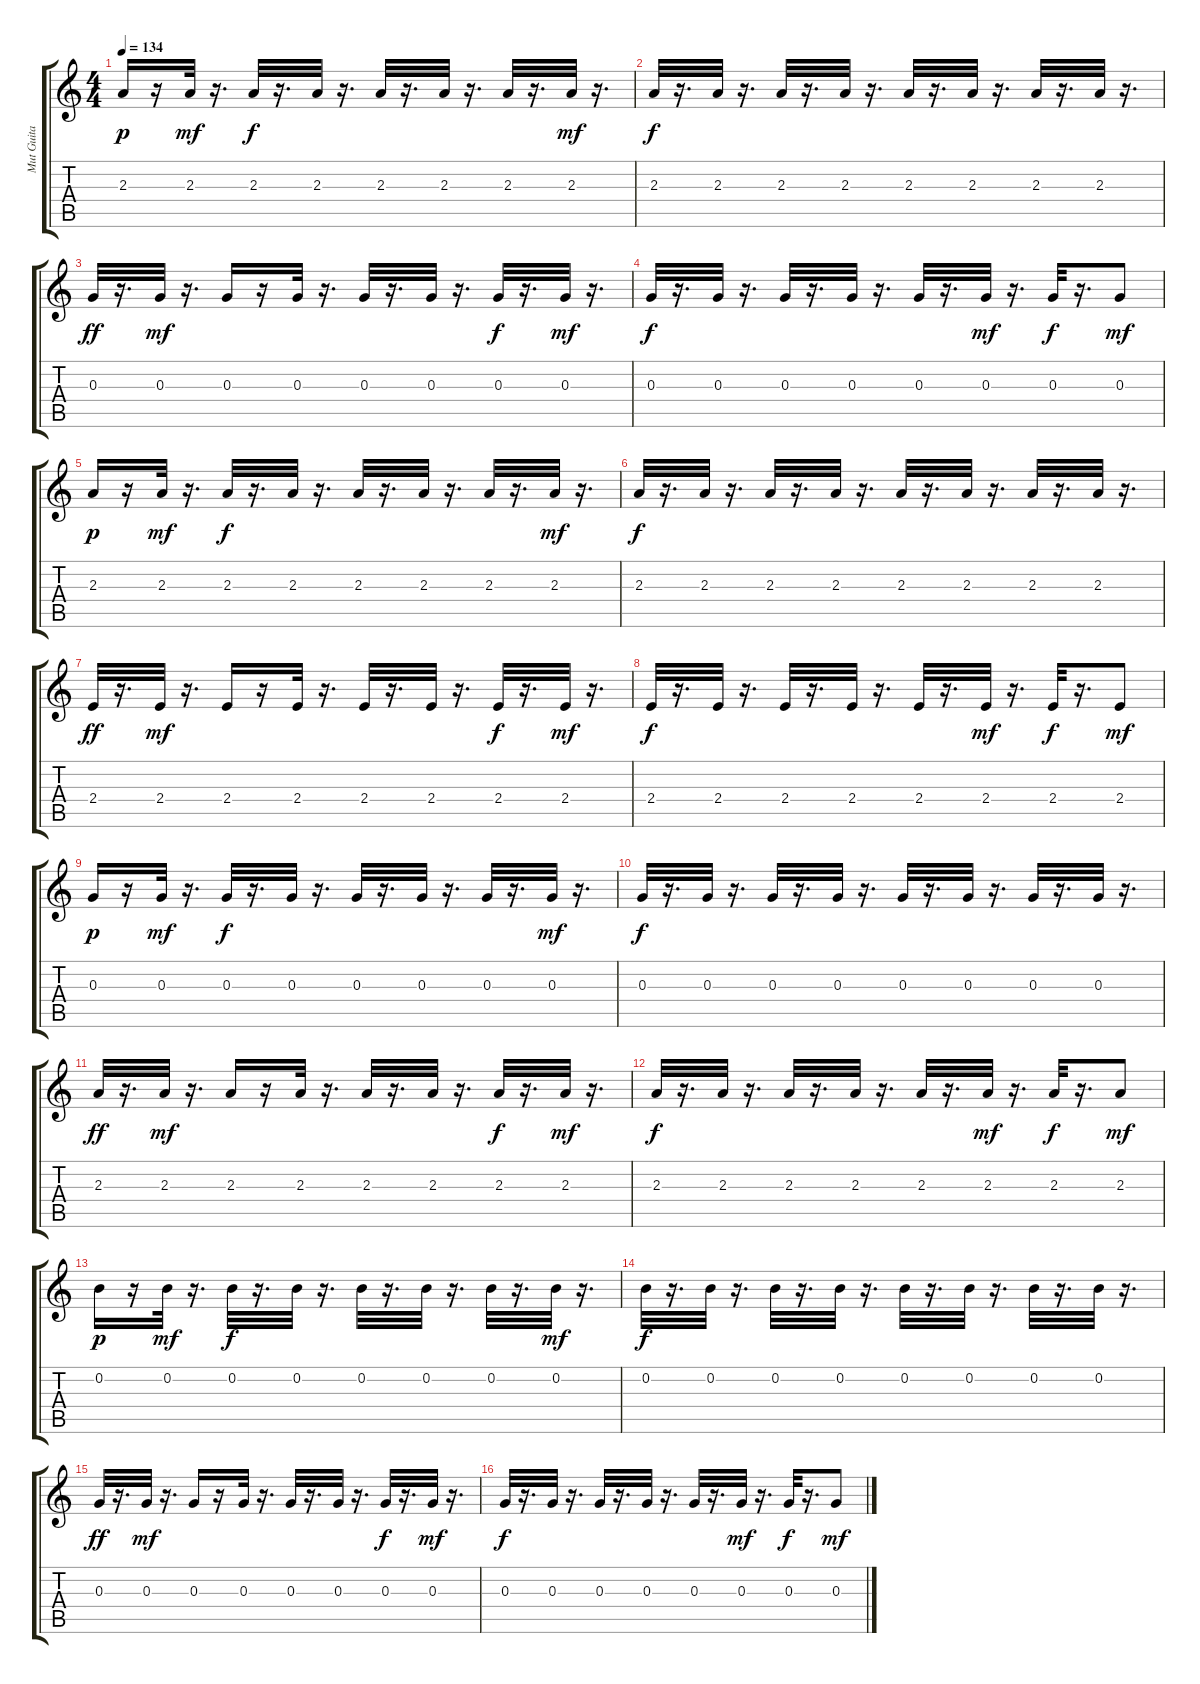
\track ("Mut Guita" "Mut Guita") {instrument electricguitarmuted}
\staff {score tabs}
\tuning (E4 B3 G3 D3 A2 E2) {hide}
\ts (4 4)
\tempo 134
\clef g2
\ks c
2.3.16{dy p} r.16 2.3.32{dy mf} r.16{d} 2.3.32{dy f} r.16{d} 2.3.32 r.16{d} 2.3.32 r.16{d} 2.3.32 r.16{d} 2.3.32 r.16{d} 2.3.32{dy mf} r.16{d} |
2.3.32{dy f} r.16{d} 2.3.32 r.16{d} 2.3.32 r.16{d} 2.3.32 r.16{d} 2.3.32 r.16{d} 2.3.32 r.16{d} 2.3.32 r.16{d} 2.3.32 r.16{d} |
0.3.32{dy ff} r.16{d} 0.3.32{dy mf} r.16{d} 0.3.16 r.16 0.3.32 r.16{d} 0.3.32 r.16{d} 0.3.32 r.16{d} 0.3.32{dy f} r.16{d} 0.3.32{dy mf} r.16{d} |
0.3.32{dy f} r.16{d} 0.3.32 r.16{d} 0.3.32 r.16{d} 0.3.32 r.16{d} 0.3.32 r.16{d} 0.3.32{dy mf} r.16{d} 0.3.32{dy f} r.16{d} 0.3.8{dy mf} |
2.3.16{dy p} r.16 2.3.32{dy mf} r.16{d} 2.3.32{dy f} r.16{d} 2.3.32 r.16{d} 2.3.32 r.16{d} 2.3.32 r.16{d} 2.3.32 r.16{d} 2.3.32{dy mf} r.16{d} |
2.3.32{dy f} r.16{d} 2.3.32 r.16{d} 2.3.32 r.16{d} 2.3.32 r.16{d} 2.3.32 r.16{d} 2.3.32 r.16{d} 2.3.32 r.16{d} 2.3.32 r.16{d} |
2.4.32{dy ff} r.16{d} 2.4.32{dy mf} r.16{d} 2.4.16 r.16 2.4.32 r.16{d} 2.4.32 r.16{d} 2.4.32 r.16{d} 2.4.32{dy f} r.16{d} 2.4.32{dy mf} r.16{d} |
2.4.32{dy f} r.16{d} 2.4.32 r.16{d} 2.4.32 r.16{d} 2.4.32 r.16{d} 2.4.32 r.16{d} 2.4.32{dy mf} r.16{d} 2.4.32{dy f} r.16{d} 2.4.8{dy mf} |
0.3.16{dy p} r.16 0.3.32{dy mf} r.16{d} 0.3.32{dy f} r.16{d} 0.3.32 r.16{d} 0.3.32 r.16{d} 0.3.32 r.16{d} 0.3.32 r.16{d} 0.3.32{dy mf} r.16{d} |
0.3.32{dy f} r.16{d} 0.3.32 r.16{d} 0.3.32 r.16{d} 0.3.32 r.16{d} 0.3.32 r.16{d} 0.3.32 r.16{d} 0.3.32 r.16{d} 0.3.32 r.16{d} |
2.3.32{dy ff} r.16{d} 2.3.32{dy mf} r.16{d} 2.3.16 r.16 2.3.32 r.16{d} 2.3.32 r.16{d} 2.3.32 r.16{d} 2.3.32{dy f} r.16{d} 2.3.32{dy mf} r.16{d} |
2.3.32{dy f} r.16{d} 2.3.32 r.16{d} 2.3.32 r.16{d} 2.3.32 r.16{d} 2.3.32 r.16{d} 2.3.32{dy mf} r.16{d} 2.3.32{dy f} r.16{d} 2.3.8{dy mf} |
0.2.16{dy p} r.16 0.2.32{dy mf} r.16{d} 0.2.32{dy f} r.16{d} 0.2.32 r.16{d} 0.2.32 r.16{d} 0.2.32 r.16{d} 0.2.32 r.16{d} 0.2.32{dy mf} r.16{d} |
0.2.32{dy f} r.16{d} 0.2.32 r.16{d} 0.2.32 r.16{d} 0.2.32 r.16{d} 0.2.32 r.16{d} 0.2.32 r.16{d} 0.2.32 r.16{d} 0.2.32 r.16{d} |
0.3.32{dy ff} r.16{d} 0.3.32{dy mf} r.16{d} 0.3.16 r.16 0.3.32 r.16{d} 0.3.32 r.16{d} 0.3.32 r.16{d} 0.3.32{dy f} r.16{d} 0.3.32{dy mf} r.16{d} |
0.3.32{dy f} r.16{d} 0.3.32 r.16{d} 0.3.32 r.16{d} 0.3.32 r.16{d} 0.3.32 r.16{d} 0.3.32{dy mf} r.16{d} 0.3.32{dy f} r.16{d} 0.3.8{dy mf}
